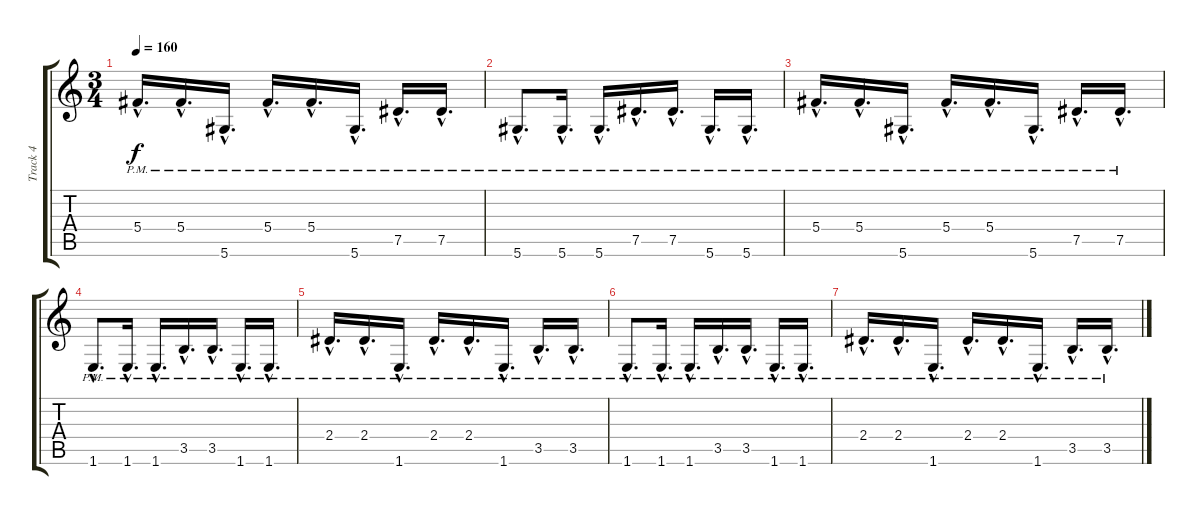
\track ("Track 4" "Track 4") {instrument electricguitarmuted}
\staff {score tabs}
\tuning (Eb4 Bb3 Gb3 Db3 Ab2 Eb2) {hide}
\ts (3 4)
\tempo 160
\clef g2
\ks c
5.4{hac pm}.16{d dy f} 5.4{hac pm}.16{d} 5.6{hac pm}.16{d} 5.4{hac pm}.16{d} 5.4{hac pm}.16{d} 5.6{hac pm}.16{d} 7.5{hac pm}.16{d} 7.5{hac pm}.16{d} |
5.6{hac pm}.8{d} 5.6{hac pm}.16{d} 5.6{hac pm}.16{d} 7.5{hac pm}.16{d} 7.5{hac pm}.16{d} 5.6{hac pm}.16{d} 5.6{hac pm}.16{d} |
5.4{hac pm}.16{d} 5.4{hac pm}.16{d} 5.6{hac pm}.16{d} 5.4{hac pm}.16{d} 5.4{hac pm}.16{d} 5.6{hac pm}.16{d} 7.5{hac pm}.16{d} 7.5{hac pm}.16{d} |
1.6{hac pm}.8{d} 1.6{hac pm}.16{d} 1.6{hac pm}.16{d} 3.5{hac pm}.16{d} 3.5{hac pm}.16{d} 1.6{hac pm}.16{d} 1.6{hac pm}.16{d} |
2.4{hac pm}.16{d} 2.4{hac pm}.16{d} 1.6{hac pm}.16{d} 2.4{hac pm}.16{d} 2.4{hac pm}.16{d} 1.6{hac pm}.16{d} 3.5{hac pm}.16{d} 3.5{hac pm}.16{d} |
1.6{hac pm}.8{d} 1.6{hac pm}.16{d} 1.6{hac pm}.16{d} 3.5{hac pm}.16{d} 3.5{hac pm}.16{d} 1.6{hac pm}.16{d} 1.6{hac pm}.16{d} |
2.4{hac pm}.16{d} 2.4{hac pm}.16{d} 1.6{hac pm}.16{d} 2.4{hac pm}.16{d} 2.4{hac pm}.16{d} 1.6{hac pm}.16{d} 3.5{hac pm}.16{d} 3.5{hac pm}.16{d}
